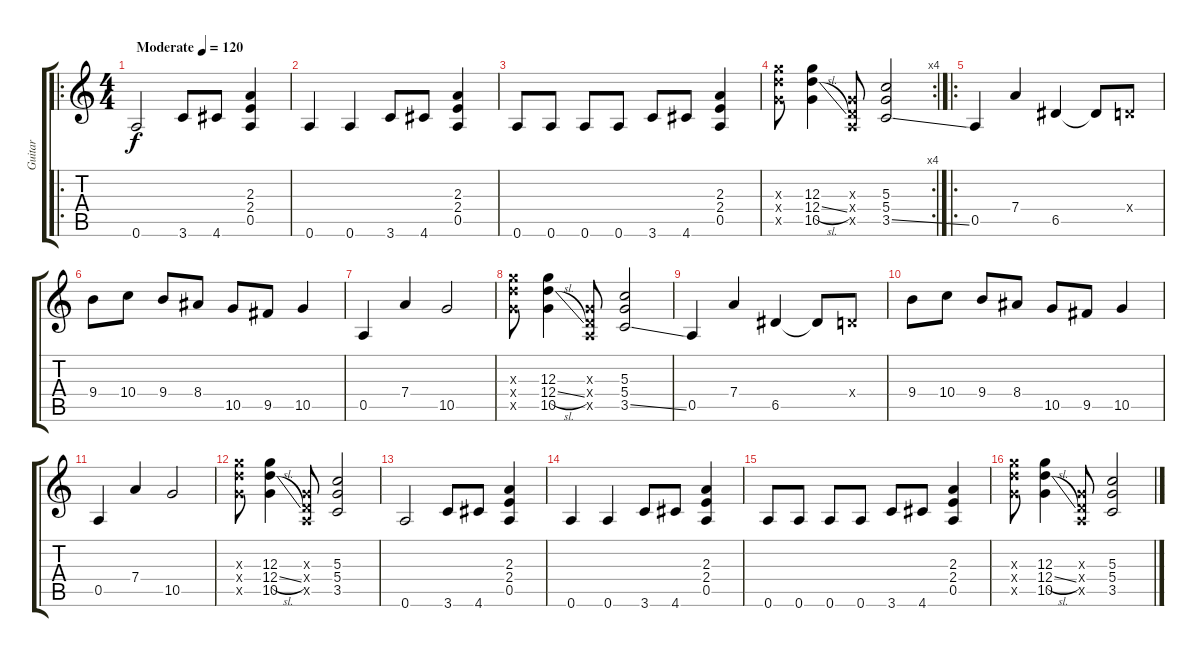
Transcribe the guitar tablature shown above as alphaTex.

\track ("Guitar" "Guitar") {instrument distortionguitar}
\staff {score tabs}
\tuning (E4 B3 G3 D3 A2 A2) {hide}
\ro
\ts (4 4)
\tempo (120 "Moderate")
\clef g2
\ks c
0.6.2{dy f instrument distortionguitar} 3.6.8 4.6.8 (2.3 2.4 0.5).4 |
0.6.4 0.6.4 3.6.8 4.6.8 (2.3 2.4 0.5).4 |
0.6.8 0.6.8 0.6.8 0.6.8 3.6.8 4.6.8 (2.3 2.4 0.5).4 |
\rc 4
(12.3{x} 12.4{x} 10.5{x}).8 (12.3 12.4{sl} 10.5).4 (0.3{x} 0.4{x} 0.5{x}).8 (5.3 5.4 3.5{ss}).2 |
\ro
0.5.4 7.4.4 6.5.4 6.5{t}.8 0.4{x}.8 |
9.4.8 10.4.8 9.4.8 8.4.8 10.5.8 9.5.8 10.5.4 |
0.5.4 7.4.4 10.5.2 |
(12.3{x} 12.4{x} 10.5{x}).8 (12.3 12.4{sl} 10.5).4 (0.3{x} 0.4{x} 0.5{x}).8 (5.3 5.4 3.5{ss}).2 |
0.5.4 7.4.4 6.5.4 6.5{t}.8 0.4{x}.8 |
9.4.8 10.4.8 9.4.8 8.4.8 10.5.8 9.5.8 10.5.4 |
0.5.4 7.4.4 10.5.2 |
(12.3{x} 12.4{x} 10.5{x}).8 (12.3 12.4{sl} 10.5).4 (0.3{x} 0.4{x} 0.5{x}).8 (5.3 5.4 3.5).2 |
0.6.2 3.6.8 4.6.8 (2.3 2.4 0.5).4 |
0.6.4 0.6.4 3.6.8 4.6.8 (2.3 2.4 0.5).4 |
0.6.8 0.6.8 0.6.8 0.6.8 3.6.8 4.6.8 (2.3 2.4 0.5).4 |
(12.3{x} 12.4{x} 10.5{x}).8 (12.3 12.4{sl} 10.5).4 (0.3{x} 0.4{x} 0.5{x}).8 (5.3 5.4 3.5).2
